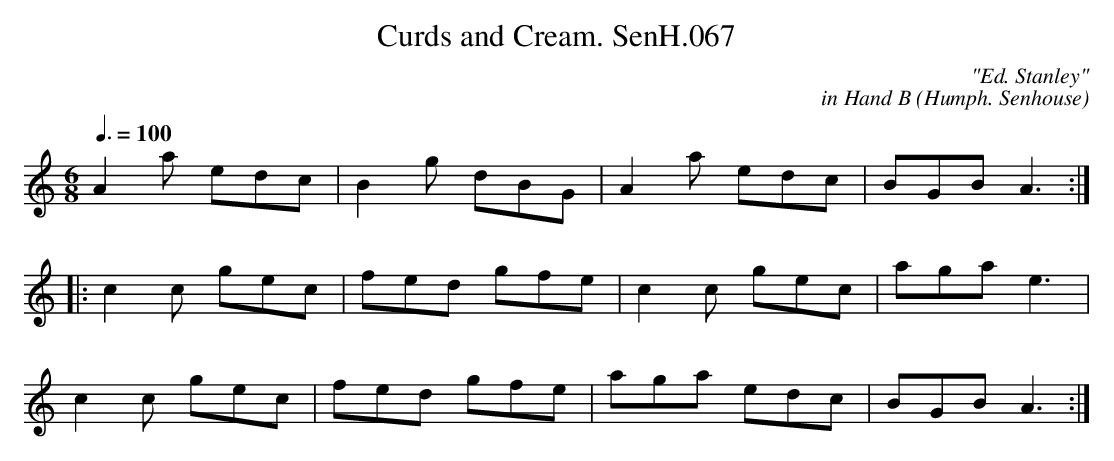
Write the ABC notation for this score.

X:1
T:Curds and Cream. SenH.067
C:"Ed. Stanley"
C:in Hand B (Humph. Senhouse)
Q:3/8=100
M:6/8
L:1/8
K:AM
A2a edc | B2g dBG | A2a edc | BGB A3 :|
|: c2c gec | fed gfe | c2c gec | aga e3 |
c2c gec | fed gfe | aga edc | BGB A3 :|
